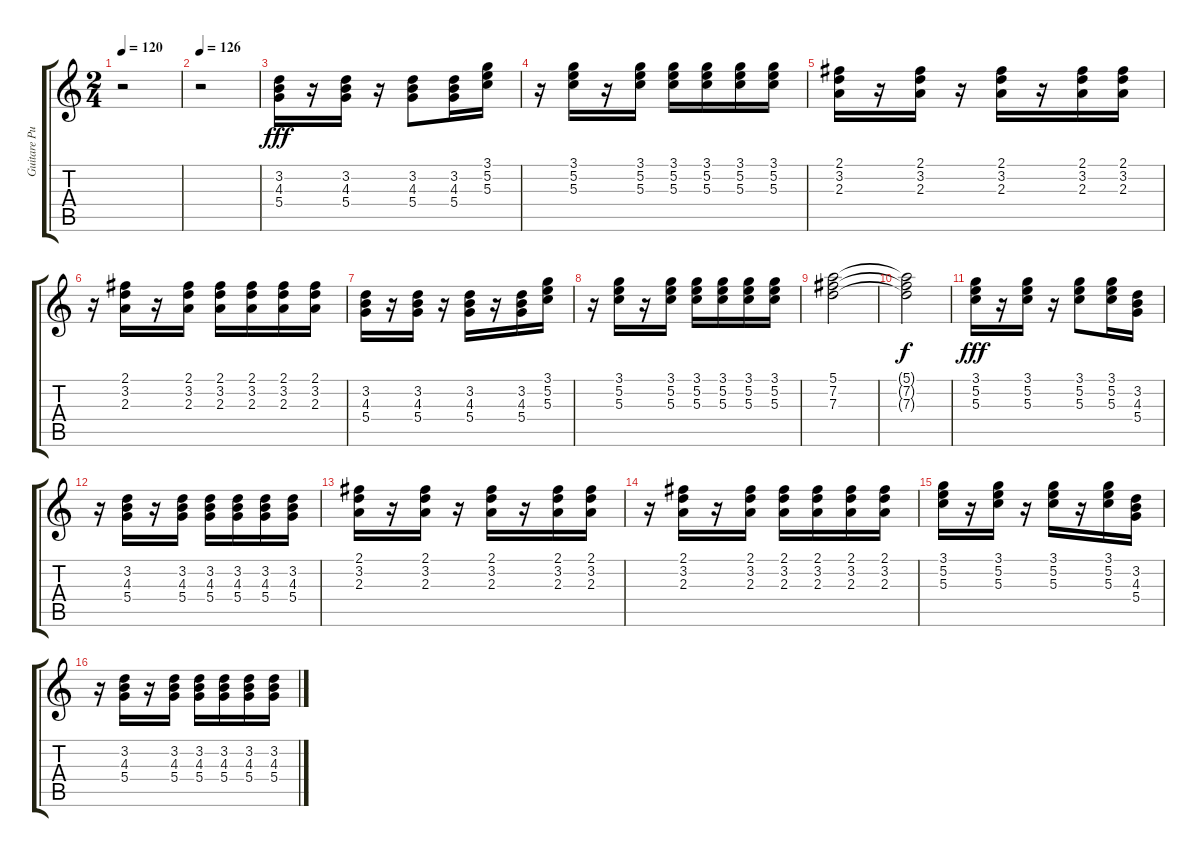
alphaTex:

\track ("Guitare Pulpul" "Guitare Pu") {instrument electricguitarclean}
\staff {score tabs}
\tuning (E4 B3 G3 D3 A2 E2) {hide}
\ts (2 4)
\tempo 120
\clef g2
\ks c
r.2{dy fff} |
\tempo 126
r.2 |
(3.2 4.3 5.4).16 r.16 (3.2 4.3 5.4).16 r.16 (3.2 4.3 5.4).8 (3.2 4.3 5.4).16 (3.1 5.2 5.3).16 |
r.16 (3.1 5.2 5.3).16 r.16 (3.1 5.2 5.3).16 (3.1 5.2 5.3).16 (3.1 5.2 5.3).16 (3.1 5.2 5.3).16 (3.1 5.2 5.3).16 |
(2.1 3.2 2.3).16 r.16 (2.1 3.2 2.3).16 r.16 (2.1 3.2 2.3).16 r.16 (2.1 3.2 2.3).16 (2.1 3.2 2.3).16 |
r.16 (2.1 3.2 2.3).16 r.16 (2.1 3.2 2.3).16 (2.1 3.2 2.3).16 (2.1 3.2 2.3).16 (2.1 3.2 2.3).16 (2.1 3.2 2.3).16 |
(3.2 4.3 5.4).16 r.16 (3.2 4.3 5.4).16 r.16 (3.2 4.3 5.4).16 r.16 (3.2 4.3 5.4).16 (3.1 5.2 5.3).16 |
r.16 (3.1 5.2 5.3).16 r.16 (3.1 5.2 5.3).16 (3.1 5.2 5.3).16 (3.1 5.2 5.3).16 (3.1 5.2 5.3).16 (3.1 5.2 5.3).16 |
(5.1 7.2 7.3).2 |
(5.1{t} 7.2{t} 7.3{t}).2{dy f} |
(3.1 5.2 5.3).16{dy fff} r.16 (3.1 5.2 5.3).16 r.16 (3.1 5.2 5.3).8 (3.1 5.2 5.3).16 (3.2 4.3 5.4).16 |
r.16 (3.2 4.3 5.4).16 r.16 (3.2 4.3 5.4).16 (3.2 4.3 5.4).16 (3.2 4.3 5.4).16 (3.2 4.3 5.4).16 (3.2 4.3 5.4).16 |
(2.1 3.2 2.3).16 r.16 (2.1 3.2 2.3).16 r.16 (2.1 3.2 2.3).16 r.16 (2.1 3.2 2.3).16 (2.1 3.2 2.3).16 |
r.16 (2.1 3.2 2.3).16 r.16 (2.1 3.2 2.3).16 (2.1 3.2 2.3).16 (2.1 3.2 2.3).16 (2.1 3.2 2.3).16 (2.1 3.2 2.3).16 |
(3.1 5.2 5.3).16 r.16 (3.1 5.2 5.3).16 r.16 (3.1 5.2 5.3).16 r.16 (3.1 5.2 5.3).16 (3.2 4.3 5.4).16 |
r.16 (3.2 4.3 5.4).16 r.16 (3.2 4.3 5.4).16 (3.2 4.3 5.4).16 (3.2 4.3 5.4).16 (3.2 4.3 5.4).16 (3.2 4.3 5.4).16
